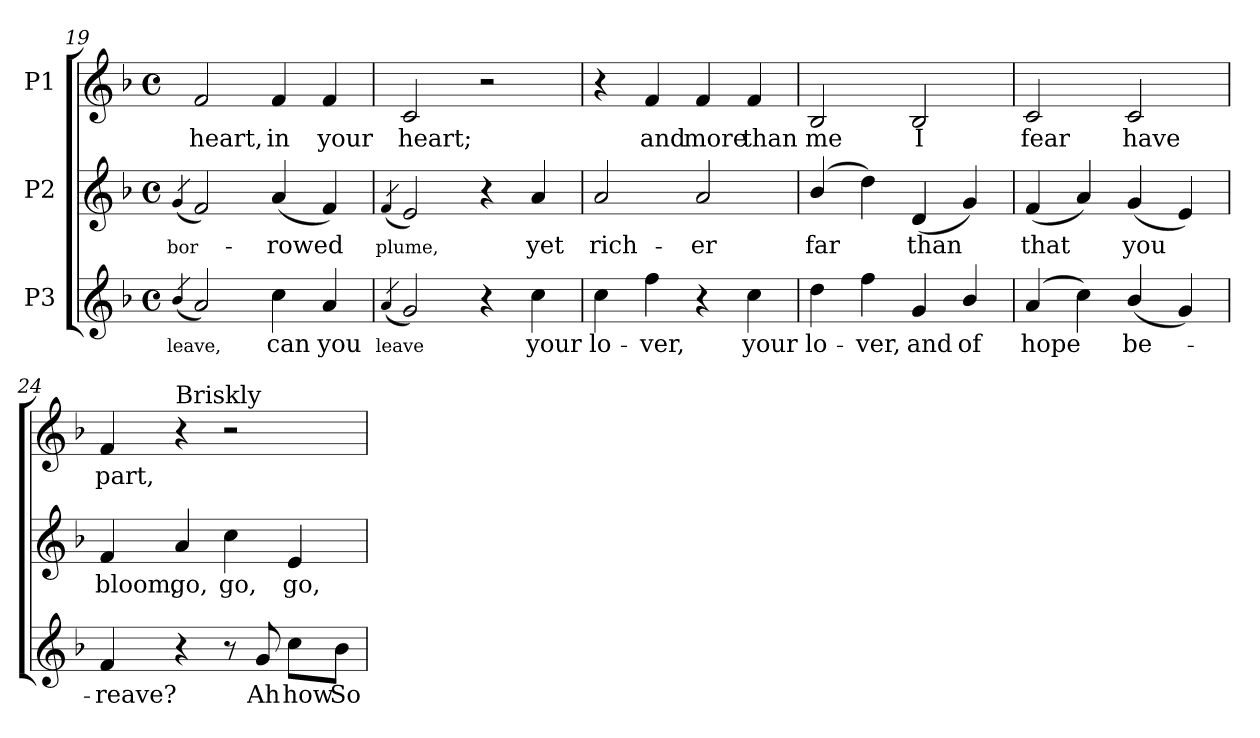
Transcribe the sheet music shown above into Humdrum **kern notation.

**kern	**text	**kern	**text	**kern	**text
*part3	*part3	*part2	*part2	*part1	*part1
*staff3	*staff3	*staff2	*staff2	*staff1	*staff1
*I"P3	*	*I"P2	*	*I"P1	*
*clefG2	*	*clefG2	*	*clefG2	*
*ITrd7c12	*	*ITrd7c12	*	*ITrd7c12	*
*k[b-]	*	*k[b-]	*	*k[b-]	*
*F:	*	*F:	*	*F:	*
*M4/4	*	*M4/4	*	*M4/4	*
*met(c)	*	*met(c)	*	*met(c)	*
=19	=19	=19	=19	=19	=19
!	!	!	!LO:LY:b:color=#000000	!	!
!	!LO:LY:b:color=#000000	!	!	!	!
(4qB-i/	leave,	(4qGi/	bor-	.	.
!	!	!	!	!	!LO:LY:b:color=#000000
2Ai/)	.	2Fi/)	.	2Fi/	heart,
!	!LO:LY:b:color=#000000	!	!	!	!
!	!	!	!LO:LY:b:color=#000000	!	!
!	!	!	!	!	!LO:LY:b:color=#000000
4ci\	can	(4Ai/	-rowed	4Fi/	in
!	!LO:LY:b:color=#000000	!	!	!	!
!	!	!	!	!	!LO:LY:b:color=#000000
4Ai/	you	4Fi/)	.	4Fi/	your
=20	=20	=20	=20	=20	=20
!	!	!	!LO:LY:b:color=#000000	!	!
!	!LO:LY:b:color=#000000	!	!	!	!
(4qAi/	leave	(4qFi/	plume,	.	.
!	!	!	!	!	!LO:LY:b:color=#000000
2Gi/)	.	2Ei/)	.	2Ci/	heart;
4r	.	4r	.	2r	.
!	!LO:LY:b:color=#000000	!	!	!	!
!	!	!	!LO:LY:b:color=#000000	!	!
4ci\	your	4Ai/	yet	.	.
=21	=21	=21	=21	=21	=21
!	!LO:LY:b:color=#000000	!	!	!	!
!	!	!	!LO:LY:b:color=#000000	!	!
4ci\	lo-	2Ai/	rich-	4r	.
!	!LO:LY:b:color=#000000	!	!	!	!
!	!	!	!	!	!LO:LY:b:color=#000000
4fi\	-ver,	.	.	4Fi/	and
!	!	!	!LO:LY:b:color=#000000	!	!
!	!	!	!	!	!LO:LY:b:color=#000000
4r	.	2Ai/	-er	4Fi/	more
!	!LO:LY:b:color=#000000	!	!	!	!
!	!	!	!	!	!LO:LY:b:color=#000000
4ci\	your	.	.	4Fi/	than
!!LO:LB:g=z
=22	=22	=22	=22	=22	=22
!	!LO:LY:b:color=#000000	!	!	!	!
!	!	!	!LO:LY:b:color=#000000	!	!
!	!	!	!	!	!LO:LY:b:color=#000000
4di\	lo-	(4B-i/	far	2BB-i/	me
!	!LO:LY:b:color=#000000	!	!	!	!
4fi\	-ver,	4di\)	.	.	.
!	!LO:LY:b:color=#000000	!	!	!	!
!	!	!	!LO:LY:b:color=#000000	!	!
!	!	!	!	!	!LO:LY:b:color=#000000
4Gi/	and	(4Di/	than	2BB-i/	I
!	!LO:LY:b:color=#000000	!	!	!	!
4B-i/	of	4Gi/)	.	.	.
=23	=23	=23	=23	=23	=23
!	!LO:LY:b:color=#000000	!	!	!	!
!	!	!	!LO:LY:b:color=#000000	!	!
!	!	!	!	!	!LO:LY:b:color=#000000
(4Ai/	hope	(4Fi/	that	2Ci/	fear
4ci\)	.	4Ai/)	.	.	.
!	!LO:LY:b:color=#000000	!	!	!	!
!	!	!	!LO:LY:b:color=#000000	!	!
!	!	!	!	!	!LO:LY:b:color=#000000
(4B-i/	be-	(4Gi/	you	2Ci/	have
4Gi/)	.	4Ei/)	.	.	.
=24	=24	=24	=24	=24	=24
!	!LO:LY:b:color=#000000	!	!	!	!
!	!	!	!LO:LY:b:color=#000000	!	!
!	!	!	!	!	!LO:LY:b:color=#000000
4Fi/	-reave?	4Fi/	bloom,	4Fi/	part,
!	!	!	!	!LO:TX:a:t=Briskly	!
!	!	!	!LO:LY:b:color=#000000	!	!
4r	.	4Ai/	go,	4r	.
!	!	!	!LO:LY:b:color=#000000	!	!
8r	.	4ci\	go,	2r	.
!	!LO:LY:b:color=#000000	!	!	!	!
8Gi/	Ah	.	.	.	.
!	!LO:LY:b:color=#000000	!	!	!	!
!	!	!	!LO:LY:b:color=#000000	!	!
8ci\L	how	4Ei/	go,	.	.
!	!LO:LY:b:color=#000000	!	!	!	!
8B-i\J	So-	.	.	.	.
=	=	=	=	=	=
*-	*-	*-	*-	*-	*-
